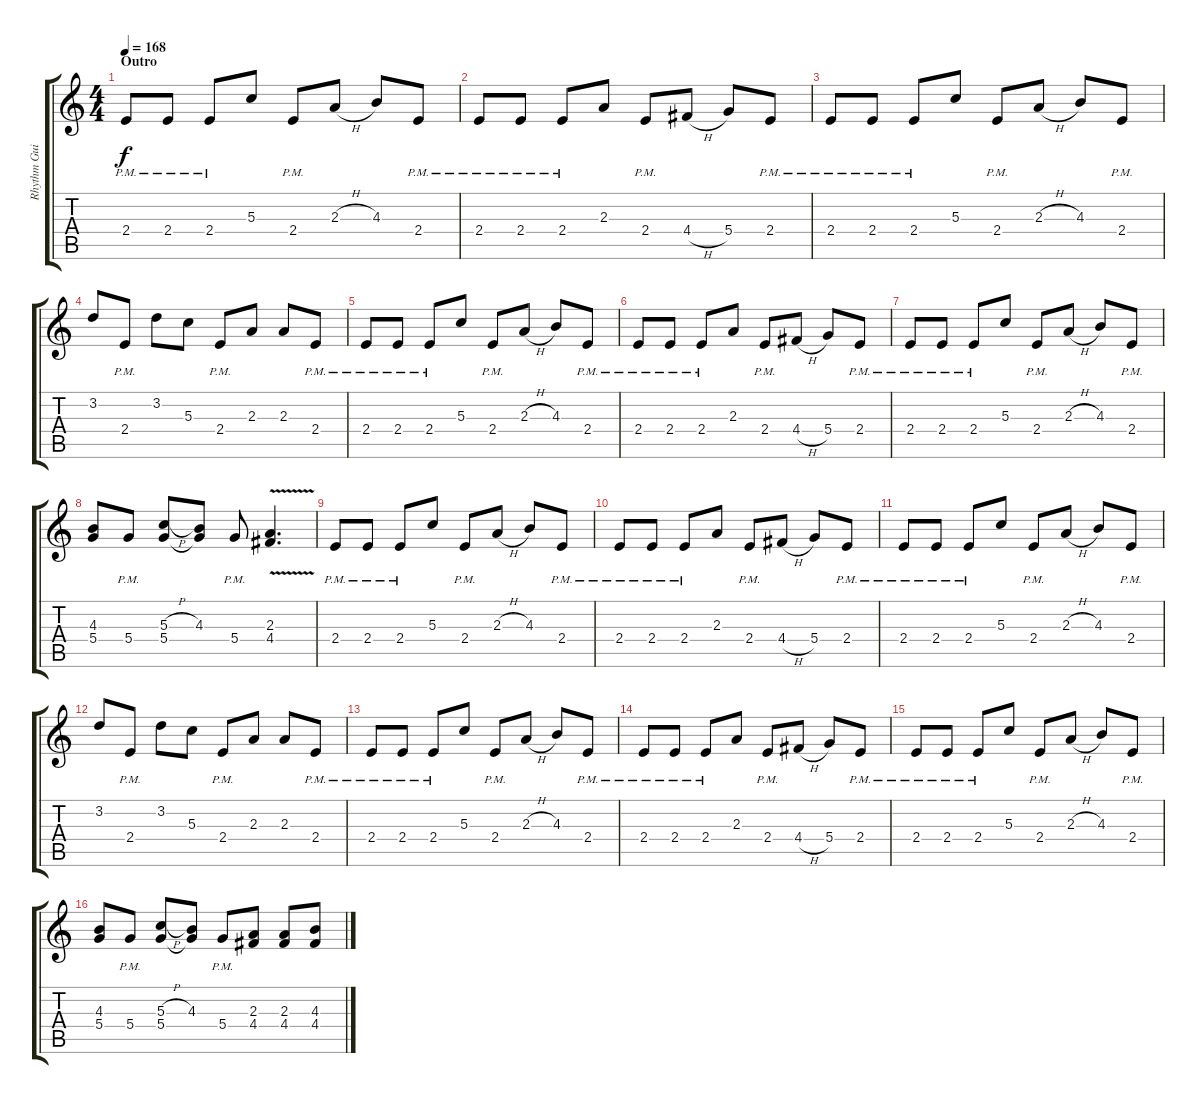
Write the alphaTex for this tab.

\track ("Rhythm Guitar II" "Rhythm Gui") {instrument overdrivenguitar}
\staff {score tabs}
\tuning (E4 B3 G3 D3 A2 E2) {hide}
\ts (4 4)
\section ("" "Outro")
\tempo 168
\clef g2
\ks c
2.4{pm}.8{dy f} 2.4{pm}.8 2.4{pm}.8 5.3.8 2.4{pm}.8 2.3{h}.8 4.3.8 2.4{pm}.8 |
2.4{pm}.8 2.4{pm}.8 2.4{pm}.8 2.3.8 2.4{pm}.8 4.4{h}.8 5.4.8 2.4{pm}.8 |
2.4{pm}.8 2.4{pm}.8 2.4{pm}.8 5.3.8 2.4{pm}.8 2.3{h}.8 4.3.8 2.4{pm}.8 |
3.2.8 2.4{pm}.8 3.2.8 5.3.8 2.4{pm}.8 2.3.8 2.3.8 2.4{pm}.8 |
2.4{pm}.8 2.4{pm}.8 2.4{pm}.8 5.3.8 2.4{pm}.8 2.3{h}.8 4.3.8 2.4{pm}.8 |
2.4{pm}.8 2.4{pm}.8 2.4{pm}.8 2.3.8 2.4{pm}.8 4.4{h}.8 5.4.8 2.4{pm}.8 |
2.4{pm}.8 2.4{pm}.8 2.4{pm}.8 5.3.8 2.4{pm}.8 2.3{h}.8 4.3.8 2.4{pm}.8 |
(4.3 5.4).8 5.4{pm}.8 (5.3{h} 5.4).8 (4.3 5.4{t}).8 5.4{pm}.8 (2.3 4.4{v}).4{d} |
2.4{pm}.8 2.4{pm}.8 2.4{pm}.8 5.3.8 2.4{pm}.8 2.3{h}.8 4.3.8 2.4{pm}.8 |
2.4{pm}.8 2.4{pm}.8 2.4{pm}.8 2.3.8 2.4{pm}.8 4.4{h}.8 5.4.8 2.4{pm}.8 |
2.4{pm}.8 2.4{pm}.8 2.4{pm}.8 5.3.8 2.4{pm}.8 2.3{h}.8 4.3.8 2.4{pm}.8 |
3.2.8 2.4{pm}.8 3.2.8 5.3.8 2.4{pm}.8 2.3.8 2.3.8 2.4{pm}.8 |
2.4{pm}.8 2.4{pm}.8 2.4{pm}.8 5.3.8 2.4{pm}.8 2.3{h}.8 4.3.8 2.4{pm}.8 |
2.4{pm}.8 2.4{pm}.8 2.4{pm}.8 2.3.8 2.4{pm}.8 4.4{h}.8 5.4.8 2.4{pm}.8 |
2.4{pm}.8 2.4{pm}.8 2.4{pm}.8 5.3.8 2.4{pm}.8 2.3{h}.8 4.3.8 2.4{pm}.8 |
(4.3 5.4).8 5.4{pm}.8 (5.3{h} 5.4).8 (4.3 5.4{t}).8 5.4{pm}.8 (2.3 4.4).8 (2.3 4.4).8 (4.3 4.4).8
